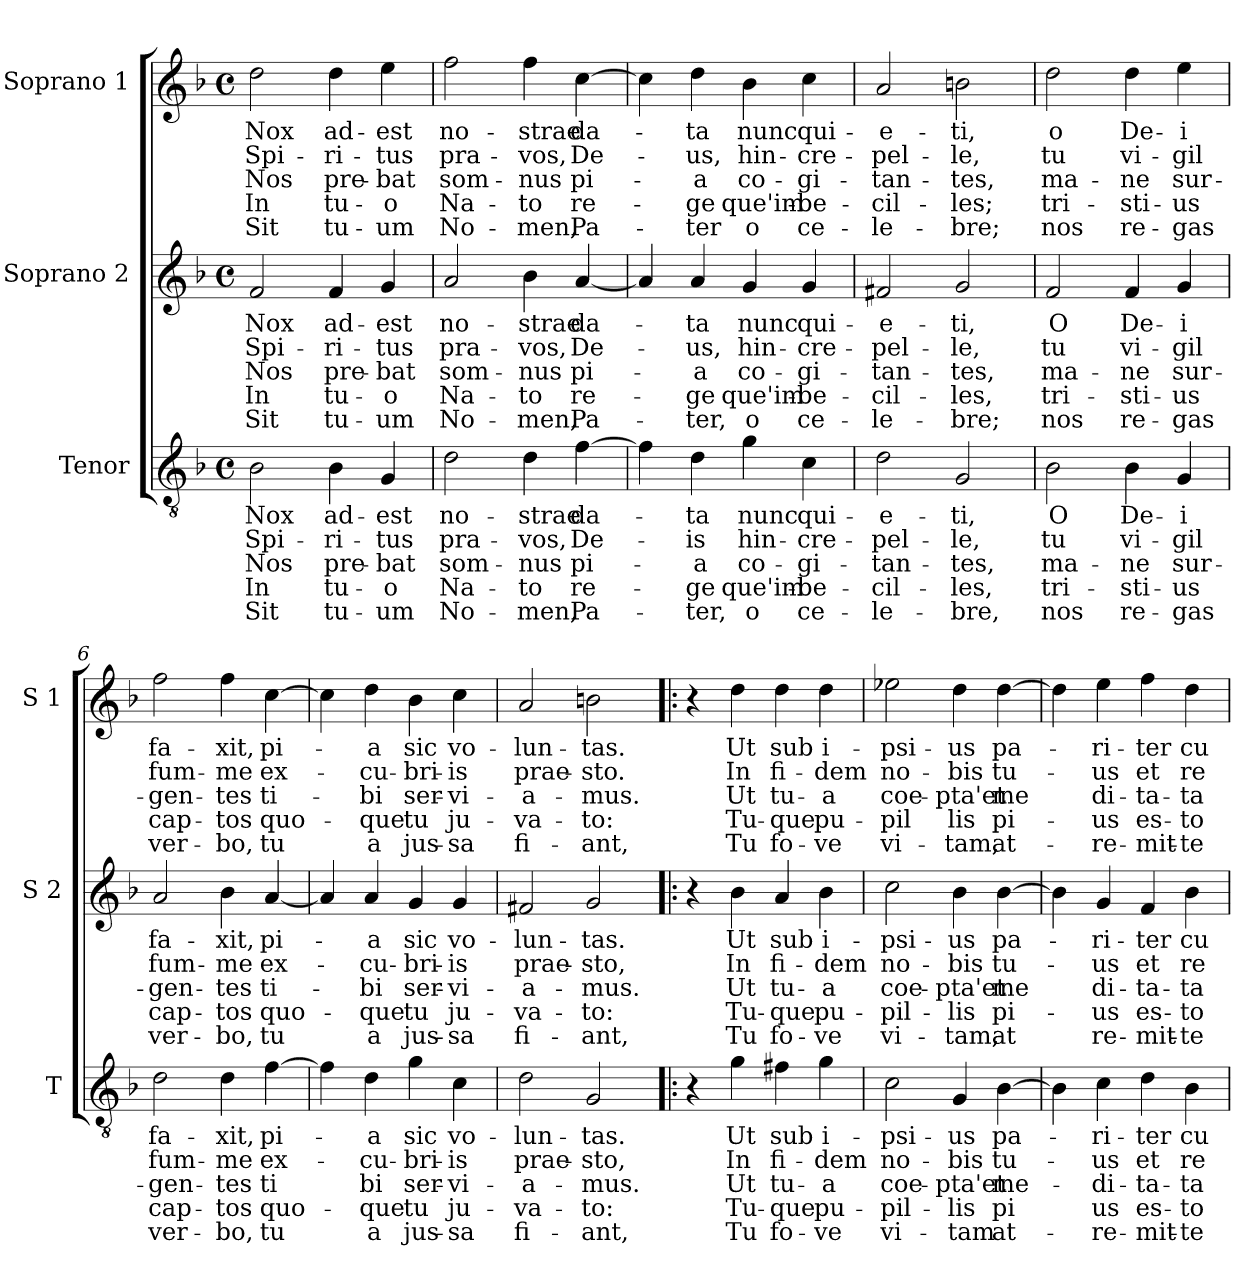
**kern	**text	**text	**text	**text	**text	**kern	**text	**text	**text	**text	**text	**kern	**text	**text	**text	**text	**text
*part3	*part3	*part3	*part3	*part3	*part3	*part2	*part2	*part2	*part2	*part2	*part2	*part1	*part1	*part1	*part1	*part1	*part1
*staff3	*staff3	*staff3	*staff3	*staff3	*staff3	*staff2	*staff2	*staff2	*staff2	*staff2	*staff2	*staff1	*staff1	*staff1	*staff1	*staff1	*staff1
*I"Tenor	*	*	*	*	*	*I"Soprano 2	*	*	*	*	*	*I"Soprano 1	*	*	*	*	*
*I'T	*	*	*	*	*	*I'S 2	*	*	*	*	*	*I'S 1	*	*	*	*	*
*clefGv2	*	*	*	*	*	*clefG2	*	*	*	*	*	*clefG2	*	*	*	*	*
*k[b-]	*	*	*	*	*	*k[b-]	*	*	*	*	*	*k[b-]	*	*	*	*	*
*F:	*	*	*	*	*	*F:	*	*	*	*	*	*F:	*	*	*	*	*
*M4/4	*	*	*	*	*	*M4/4	*	*	*	*	*	*M4/4	*	*	*	*	*
*met(c)	*	*	*	*	*	*met(c)	*	*	*	*	*	*met(c)	*	*	*	*	*
=1	=1	=1	=1	=1	=1	=1	=1	=1	=1	=1	=1	=1	=1	=1	=1	=1	=1
!	!LO:LY:b	!LO:LY:b	!LO:LY:b	!LO:LY:b	!LO:LY:b	!	!LO:LY:b	!LO:LY:b	!LO:LY:b	!LO:LY:b	!LO:LY:b	!	!LO:LY:b	!LO:LY:b	!LO:LY:b	!LO:LY:b	!LO:LY:b
2B-\	Nox	Spi-	Nos	In	Sit	2f/	Nox	Spi-	Nos	In	Sit	2dd\	Nox	Spi-	Nos	In	Sit
!	!LO:LY:b	!LO:LY:b	!LO:LY:b	!LO:LY:b	!LO:LY:b	!	!LO:LY:b	!LO:LY:b	!LO:LY:b	!LO:LY:b	!LO:LY:b	!	!LO:LY:b	!LO:LY:b	!LO:LY:b	!LO:LY:b	!LO:LY:b
4B-\	ad-	-ri-	pre-	tu-	tu-	4f/	ad-	-ri-	pre-	tu-	tu-	4dd\	ad-	-ri-	pre-	tu-	tu-
!	!LO:LY:b	!LO:LY:b	!LO:LY:b	!LO:LY:b	!LO:LY:b	!	!LO:LY:b	!LO:LY:b	!LO:LY:b	!LO:LY:b	!LO:LY:b	!	!LO:LY:b	!LO:LY:b	!LO:LY:b	!LO:LY:b	!LO:LY:b
4G/	-est	-tus	-bat	-o	-um	4g/	-est	-tus	-bat	-o	-um	4ee\	-est	-tus	-bat	-o	-um
=2	=2	=2	=2	=2	=2	=2	=2	=2	=2	=2	=2	=2	=2	=2	=2	=2	=2
!	!LO:LY:b	!LO:LY:b	!LO:LY:b	!LO:LY:b	!LO:LY:b	!	!LO:LY:b	!LO:LY:b	!LO:LY:b	!LO:LY:b	!LO:LY:b	!	!LO:LY:b	!LO:LY:b	!LO:LY:b	!LO:LY:b	!LO:LY:b
2d\	no-	pra-	som-	Na-	No-	2a/	no-	pra-	som-	Na-	No-	2ff\	no-	pra-	som-	Na-	No-
!	!LO:LY:b	!LO:LY:b	!LO:LY:b	!LO:LY:b	!LO:LY:b	!	!LO:LY:b	!LO:LY:b	!LO:LY:b	!LO:LY:b	!LO:LY:b	!	!LO:LY:b	!LO:LY:b	!LO:LY:b	!LO:LY:b	!LO:LY:b
4d\	-strae	-vos,	-nus	-to	-men,	4b-\	-strae	-vos,	-nus	-to	-men,	4ff\	-strae	-vos,	-nus	-to	-men,
!	!LO:LY:b	!LO:LY:b	!LO:LY:b	!LO:LY:b	!LO:LY:b	!	!LO:LY:b	!LO:LY:b	!LO:LY:b	!LO:LY:b	!LO:LY:b	!	!LO:LY:b	!LO:LY:b	!LO:LY:b	!LO:LY:b	!LO:LY:b
[4f\	da-	De-	pi-	re-	Pa-	[4a/	da-	De-	pi-	re-	Pa-	[4cc\	da-	De-	pi-	re-	Pa-
=3	=3	=3	=3	=3	=3	=3	=3	=3	=3	=3	=3	=3	=3	=3	=3	=3	=3
4f\]	.	.	.	.	.	4a/]	.	.	.	.	.	4cc\]	.	.	.	.	.
!	!LO:LY:b	!LO:LY:b	!LO:LY:b	!LO:LY:b	!LO:LY:b	!	!LO:LY:b	!LO:LY:b	!LO:LY:b	!LO:LY:b	!LO:LY:b	!	!LO:LY:b	!LO:LY:b	!LO:LY:b	!LO:LY:b	!LO:LY:b
4d\	-ta	-is	-a	-ge	-ter,	4a/	-ta	-us,	-a	-ge	-ter,	4dd\	-ta	-us,	-a	-ge	-ter
!	!LO:LY:b	!LO:LY:b	!LO:LY:b	!LO:LY:b	!LO:LY:b	!	!LO:LY:b	!LO:LY:b	!LO:LY:b	!LO:LY:b	!LO:LY:b	!	!LO:LY:b	!LO:LY:b	!LO:LY:b	!LO:LY:b	!LO:LY:b
4g\	nunc	hin-	co-	que'im-	o	4g/	nunc	hin-	co-	que'im-	o	4b-\	nunc	hin-	co-	que'im-	o
!	!LO:LY:b	!LO:LY:b	!LO:LY:b	!LO:LY:b	!LO:LY:b	!	!LO:LY:b	!LO:LY:b	!LO:LY:b	!LO:LY:b	!LO:LY:b	!	!LO:LY:b	!LO:LY:b	!LO:LY:b	!LO:LY:b	!LO:LY:b
4c\	qui-	-cre-	-gi-	-be-	ce-	4g/	qui-	-cre-	-gi-	-be-	ce-	4cc\	qui-	-cre-	-gi-	-be-	ce-
=4	=4	=4	=4	=4	=4	=4	=4	=4	=4	=4	=4	=4	=4	=4	=4	=4	=4
!	!LO:LY:b	!LO:LY:b	!LO:LY:b	!LO:LY:b	!LO:LY:b	!	!LO:LY:b	!LO:LY:b	!LO:LY:b	!LO:LY:b	!LO:LY:b	!	!LO:LY:b	!LO:LY:b	!LO:LY:b	!LO:LY:b	!LO:LY:b
2d\	-e-	-pel-	-tan-	-cil-	-le-	2f#X/	-e-	-pel-	-tan-	-cil-	-le-	2a/	-e-	-pel-	-tan-	-cil-	-le-
!	!LO:LY:b	!LO:LY:b	!LO:LY:b	!LO:LY:b	!LO:LY:b	!	!LO:LY:b	!LO:LY:b	!LO:LY:b	!LO:LY:b	!LO:LY:b	!	!LO:LY:b	!LO:LY:b	!LO:LY:b	!LO:LY:b	!LO:LY:b
2G/	-ti,	-le,	-tes,	-les,	-bre,	2g/	-ti,	-le,	-tes,	-les,	-bre;	2bn\	-ti,	-le,	-tes,	-les;	-bre;
!!LO:PB:g=z
=5	=5	=5	=5	=5	=5	=5	=5	=5	=5	=5	=5	=5	=5	=5	=5	=5	=5
!	!LO:LY:b	!LO:LY:b	!LO:LY:b	!LO:LY:b	!LO:LY:b	!	!LO:LY:b	!LO:LY:b	!LO:LY:b	!LO:LY:b	!LO:LY:b	!	!LO:LY:b	!LO:LY:b	!LO:LY:b	!LO:LY:b	!LO:LY:b
2B-\	O	tu	ma-	tri-	nos	2f/	O	tu	ma-	tri-	nos	2dd\	o	tu	ma-	tri-	nos
!	!LO:LY:b	!LO:LY:b	!LO:LY:b	!LO:LY:b	!LO:LY:b	!	!LO:LY:b	!LO:LY:b	!LO:LY:b	!LO:LY:b	!LO:LY:b	!	!LO:LY:b	!LO:LY:b	!LO:LY:b	!LO:LY:b	!LO:LY:b
4B-\	De-	vi-	-ne	-sti-	re-	4f/	De-	vi-	-ne	-sti-	re-	4dd\	De-	vi-	-ne	-sti-	re-
!	!LO:LY:b	!LO:LY:b	!LO:LY:b	!LO:LY:b	!LO:LY:b	!	!LO:LY:b	!LO:LY:b	!LO:LY:b	!LO:LY:b	!LO:LY:b	!	!LO:LY:b	!LO:LY:b	!LO:LY:b	!LO:LY:b	!LO:LY:b
4G/	-i	-gil	sur-	-us	-gas	4g/	-i	-gil	sur-	-us	-gas	4ee\	-i	-gil	sur-	-us	-gas
=6	=6	=6	=6	=6	=6	=6	=6	=6	=6	=6	=6	=6	=6	=6	=6	=6	=6
!	!LO:LY:b	!LO:LY:b	!LO:LY:b	!LO:LY:b	!LO:LY:b	!	!LO:LY:b	!LO:LY:b	!LO:LY:b	!LO:LY:b	!LO:LY:b	!	!LO:LY:b	!LO:LY:b	!LO:LY:b	!LO:LY:b	!LO:LY:b
2d\	fa-	fum-	-gen-	cap-	ver-	2a/	fa-	fum-	-gen-	cap-	ver-	2ff\	fa-	fum-	-gen-	cap-	ver-
!	!LO:LY:b	!LO:LY:b	!LO:LY:b	!LO:LY:b	!LO:LY:b	!	!LO:LY:b	!LO:LY:b	!LO:LY:b	!LO:LY:b	!LO:LY:b	!	!LO:LY:b	!LO:LY:b	!LO:LY:b	!LO:LY:b	!LO:LY:b
4d\	-xit,	-me	-tes	-tos	-bo,	4b-\	-xit,	-me	-tes	-tos	-bo,	4ff\	-xit,	-me	-tes	-tos	-bo,
!	!LO:LY:b	!LO:LY:b	!LO:LY:b	!LO:LY:b	!LO:LY:b	!	!LO:LY:b	!LO:LY:b	!LO:LY:b	!LO:LY:b	!LO:LY:b	!	!LO:LY:b	!LO:LY:b	!LO:LY:b	!LO:LY:b	!LO:LY:b
[4f\	pi-	ex-	ti	quo-	tu	[4a/	pi-	ex-	ti-	quo-	tu	[4cc\	pi-	ex-	ti-	quo-	tu
=7	=7	=7	=7	=7	=7	=7	=7	=7	=7	=7	=7	=7	=7	=7	=7	=7	=7
4f\]	.	.	.	.	.	4a/]	.	.	.	.	.	4cc\]	.	.	.	.	.
!	!LO:LY:b	!LO:LY:b	!LO:LY:b	!LO:LY:b	!LO:LY:b	!	!LO:LY:b	!LO:LY:b	!LO:LY:b	!LO:LY:b	!LO:LY:b	!	!LO:LY:b	!LO:LY:b	!LO:LY:b	!LO:LY:b	!LO:LY:b
4d\	-a	-cu-	bi	-que	a	4a/	-a	-cu-	-bi	-que	a	4dd\	-a	-cu-	-bi	-que	a
!	!LO:LY:b	!LO:LY:b	!LO:LY:b	!LO:LY:b	!LO:LY:b	!	!LO:LY:b	!LO:LY:b	!LO:LY:b	!LO:LY:b	!LO:LY:b	!	!LO:LY:b	!LO:LY:b	!LO:LY:b	!LO:LY:b	!LO:LY:b
4g\	sic	-bri-	ser-	tu	jus-	4g/	sic	-bri-	ser-	tu	jus-	4b-\	sic	-bri-	ser-	tu	jus-
!	!LO:LY:b	!LO:LY:b	!LO:LY:b	!LO:LY:b	!LO:LY:b	!	!LO:LY:b	!LO:LY:b	!LO:LY:b	!LO:LY:b	!LO:LY:b	!	!LO:LY:b	!LO:LY:b	!LO:LY:b	!LO:LY:b	!LO:LY:b
4c\	vo-	-is	-vi-	ju-	-sa	4g/	vo-	-is	-vi-	ju-	-sa	4cc\	vo-	-is	-vi-	ju-	-sa
=8	=8	=8	=8	=8	=8	=8	=8	=8	=8	=8	=8	=8	=8	=8	=8	=8	=8
!	!LO:LY:b	!LO:LY:b	!LO:LY:b	!LO:LY:b	!LO:LY:b	!	!LO:LY:b	!LO:LY:b	!LO:LY:b	!LO:LY:b	!LO:LY:b	!	!LO:LY:b	!LO:LY:b	!LO:LY:b	!LO:LY:b	!LO:LY:b
2d\	-lun-	prae-	-a-	-va-	fi-	2f#X/	-lun-	prae-	-a-	-va-	fi-	2a/	-lun-	prae-	-a-	-va-	fi-
!	!LO:LY:b	!LO:LY:b	!LO:LY:b	!LO:LY:b	!LO:LY:b	!	!LO:LY:b	!LO:LY:b	!LO:LY:b	!LO:LY:b	!LO:LY:b	!	!LO:LY:b	!LO:LY:b	!LO:LY:b	!LO:LY:b	!LO:LY:b
2G/	-tas.	-sto,	-mus.	-to:	-ant,	2g/	-tas.	-sto,	-mus.	-to:	-ant,	2bn\	-tas.	-sto.	-mus.	-to:	-ant,
!!LO:LB:g=z
=9!|:	=9!|:	=9!|:	=9!|:	=9!|:	=9!|:	=9!|:	=9!|:	=9!|:	=9!|:	=9!|:	=9!|:	=9!|:	=9!|:	=9!|:	=9!|:	=9!|:	=9!|:
4r	.	.	.	.	.	4r	.	.	.	.	.	4r	.	.	.	.	.
!	!LO:LY:b	!LO:LY:b	!LO:LY:b	!LO:LY:b	!LO:LY:b	!	!LO:LY:b	!LO:LY:b	!LO:LY:b	!LO:LY:b	!LO:LY:b	!	!LO:LY:b	!LO:LY:b	!LO:LY:b	!LO:LY:b	!LO:LY:b
4g\	Ut	In	Ut	Tu-	Tu	4b-\	Ut	In	Ut	Tu-	Tu	4dd\	Ut	In	Ut	Tu-	Tu
!	!LO:LY:b	!LO:LY:b	!LO:LY:b	!LO:LY:b	!LO:LY:b	!	!LO:LY:b	!LO:LY:b	!LO:LY:b	!LO:LY:b	!LO:LY:b	!	!LO:LY:b	!LO:LY:b	!LO:LY:b	!LO:LY:b	!LO:LY:b
4f#X\	sub	fi-	tu-	-que	fo-	4a/	sub	fi-	tu-	-que	fo-	4dd\	sub	fi-	tu-	-que	fo-
!	!LO:LY:b	!LO:LY:b	!LO:LY:b	!LO:LY:b	!LO:LY:b	!	!LO:LY:b	!LO:LY:b	!LO:LY:b	!LO:LY:b	!LO:LY:b	!	!LO:LY:b	!LO:LY:b	!LO:LY:b	!LO:LY:b	!LO:LY:b
4g\	i-	-dem	-a	pu-	-ve	4b-\	i-	-dem	-a	pu-	-ve	4dd\	i-	-dem	-a	pu-	-ve
=10	=10	=10	=10	=10	=10	=10	=10	=10	=10	=10	=10	=10	=10	=10	=10	=10	=10
!	!LO:LY:b	!LO:LY:b	!LO:LY:b	!LO:LY:b	!LO:LY:b	!	!LO:LY:b	!LO:LY:b	!LO:LY:b	!LO:LY:b	!LO:LY:b	!	!LO:LY:b	!LO:LY:b	!LO:LY:b	!LO:LY:b	!LO:LY:b
2c\	-psi-	no-	coe-	-pil-	vi-	2cc\	-psi-	no-	coe-	-pil-	vi-	2ee-X\	-psi-	no-	coe-	-pil	vi-
!	!LO:LY:b	!LO:LY:b	!LO:LY:b	!LO:LY:b	!LO:LY:b	!	!LO:LY:b	!LO:LY:b	!LO:LY:b	!LO:LY:b	!LO:LY:b	!	!LO:LY:b	!LO:LY:b	!LO:LY:b	!LO:LY:b	!LO:LY:b
4G/	-us	-bis	-pta'et	-lis	-tam	4b-\	-us	-bis	-pta'et	-lis	-tam,	4dd\	-us	-bis	-pta'et	lis	-tam,
!	!LO:LY:b	!LO:LY:b	!LO:LY:b	!LO:LY:b	!LO:LY:b	!	!LO:LY:b	!LO:LY:b	!LO:LY:b	!LO:LY:b	!LO:LY:b	!	!LO:LY:b	!LO:LY:b	!LO:LY:b	!LO:LY:b	!LO:LY:b
[4B-\	pa-	tu-	me-	pi	at-	[4b-\	pa-	tu-	me	pi-	at	[4dd\	pa-	tu-	me	pi-	at-
=11	=11	=11	=11	=11	=11	=11	=11	=11	=11	=11	=11	=11	=11	=11	=11	=11	=11
4B-\]	.	.	.	.	.	4b-\]	.	.	.	.	.	4dd\]	.	.	.	.	.
!	!LO:LY:b	!LO:LY:b	!LO:LY:b	!LO:LY:b	!LO:LY:b	!	!LO:LY:b	!LO:LY:b	!LO:LY:b	!LO:LY:b	!LO:LY:b	!	!LO:LY:b	!LO:LY:b	!LO:LY:b	!LO:LY:b	!LO:LY:b
4c\	-ri-	-us	-di-	us	-re-	4g/	-ri-	-us	di-	-us	re-	4ee\	-ri-	-us	di-	-us	-re-
!	!LO:LY:b	!LO:LY:b	!LO:LY:b	!LO:LY:b	!LO:LY:b	!	!LO:LY:b	!LO:LY:b	!LO:LY:b	!LO:LY:b	!LO:LY:b	!	!LO:LY:b	!LO:LY:b	!LO:LY:b	!LO:LY:b	!LO:LY:b
4d\	-ter	et	-ta-	es-	-mit-	4f/	-ter	et	-ta-	es-	-mit-	4ff\	-ter	et	-ta-	es-	-mit-
!	!LO:LY:b	!LO:LY:b	!LO:LY:b	!LO:LY:b	!LO:LY:b	!	!LO:LY:b	!LO:LY:b	!LO:LY:b	!LO:LY:b	!LO:LY:b	!	!LO:LY:b	!LO:LY:b	!LO:LY:b	!LO:LY:b	!LO:LY:b
4B-\	cu-	re-	-ta	-to	-te	4b-\	cu-	re-	-ta	-to	-te	4dd\	cu-	re-	-ta	-to	-te
=	=	=	=	=	=	=	=	=	=	=	=	=	=	=	=	=	=
*-	*-	*-	*-	*-	*-	*-	*-	*-	*-	*-	*-	*-	*-	*-	*-	*-	*-
